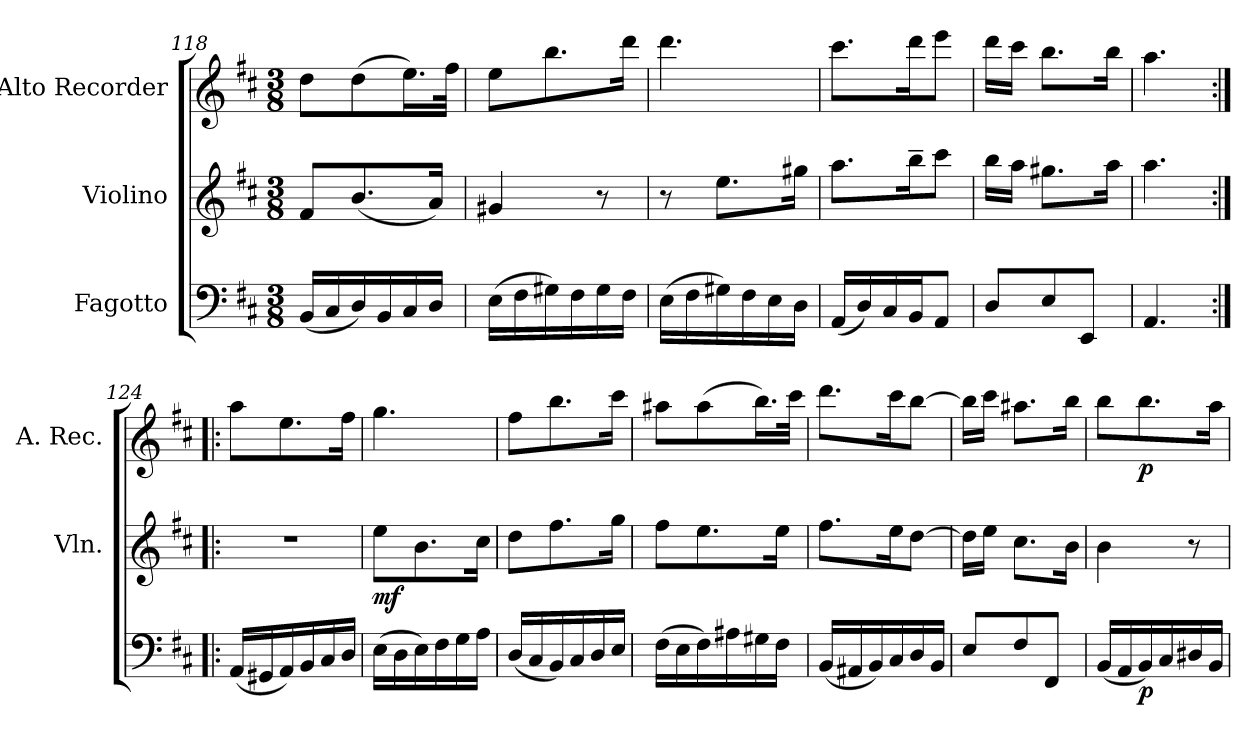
**kern	**dynam	**kern	**dynam	**kern	**dynam
*part3	*part3	*part2	*part2	*part1	*part1
*staff3	*staff3	*staff2	*staff2	*staff1	*staff1
*I"Fagotto	*	*I"Violino	*	*I"Alto Recorder	*
*	*	*I'Vln.	*	*I'A. Rec.	*
*clefF4	*	*clefG2	*	*clefG2	*
*k[f#c#]	*	*k[f#c#]	*	*k[f#c#]	*
*M3/8	*	*M3/8	*	*M3/8	*
=118	=118	=118	=118	=118	=118
(16BB/LL	.	8f#/L	.	8dd\L	.
16C#/	.	.	.	.	.
16D/)	.	(8.b/	.	(>8dd\	.
16BB/	.	.	.	.	.
16C#/	.	.	.	16.ee\L)	.
16D/JJ	.	16a/Jk)	.	.	.
.	.	.	.	32ff#\JJk	.
=119	=119	=119	=119	=119	=119
(>16E\LL	.	4g#X/	.	8ee\L	.
16F#\	.	.	.	.	.
16G#X\)	.	.	.	8.bb\	.
16F#\	.	.	.	.	.
16G#\	.	8r	.	.	.
16F#\JJ	.	.	.	16ddd\Jk	.
=120	=120	=120	=120	=120	=120
(>16E\LL	.	8r	.	4.ddd\	.
16F#\	.	.	.	.	.
16G#X\)	.	8.ee\L	.	.	.
16F#\	.	.	.	.	.
16E\	.	.	.	.	.
16D\JJ	.	16gg#X\Jk	.	.	.
=121	=121	=121	=121	=121	=121
(16AA/LL	.	8.aa\L	.	8.ccc#\L	.
16D/)	.	.	.	.	.
16C#/	.	.	.	.	.
16BB/J	.	16bb~\K	.	16ddd\K	.
8AA/J	.	8ccc#\J	.	8eee\J	.
=122	=122	=122	=122	=122	=122
8D/L	.	16bb\LL	.	16ddd\LL	.
.	.	16aa\JJ	.	16ccc#\JJ	.
8E/	.	8.gg#X\L	.	8.bb\L	.
8EE/J	.	.	.	.	.
.	.	16aa\Jk	.	16bb\Jk	.
=123	=123	=123	=123	=123	=123
4.AA/	.	4.aa\	.	4.aa\	.
=124:|!|:	=124:|!|:	=124:|!|:	=124:|!|:	=124:|!|:	=124:|!|:
(16AA/LL	.	4.r	.	8aa\L	.
16GG#X/	.	.	.	.	.
16AA/)	.	.	.	8.ee\	.
16BB/	.	.	.	.	.
16C#/	.	.	.	.	.
16D/JJ	.	.	.	16ff#\Jk	.
=125	=125	=125	=125	=125	=125
!	!	!	!LO:DY:b	!	!
(>16E\LL	.	8ee\L	mf	4.gg\	.
16D\	.	.	.	.	.
16E\)	.	8.b\	.	.	.
16F#\	.	.	.	.	.
16G\	.	.	.	.	.
16A\JJ	.	16cc#\Jk	.	.	.
=126	=126	=126	=126	=126	=126
(16D/LL	.	8dd\L	.	8ff#\L	.
16C#/	.	.	.	.	.
16BB/)	.	8.ff#\	.	8.bb\	.
16C#/	.	.	.	.	.
16D/	.	.	.	.	.
16E/JJ	.	16gg\Jk	.	16ccc#\Jk	.
=127	=127	=127	=127	=127	=127
(>16F#\LL	.	8ff#\L	.	8aa#X\L	.
16E\	.	.	.	.	.
16F#\)	.	8.ee\	.	(>8aa#\	.
16A#X\	.	.	.	.	.
16G#X\	.	.	.	16.bb\L)	.
16F#\JJ	.	16ee\Jk	.	.	.
.	.	.	.	32ccc#\JJk	.
=128	=128	=128	=128	=128	=128
(16BB/LL	.	8.ff#\L	.	8.ddd\L	.
16AA#X/	.	.	.	.	.
16BB/)	.	.	.	.	.
16C#/	.	16ee\K	.	16ccc#\K	.
16D/	.	[8dd\J	.	[8bb\J	.
16BB/JJ	.	.	.	.	.
!!LO:LB:g=z
=129	=129	=129	=129	=129	=129
8E/L	.	16dd\LL]	.	16bb\LL]	.
.	.	16ee\JJ	.	16ccc#\JJ	.
8F#/	.	8.cc#\L	.	8.aa#X\L	.
8FF#/J	.	.	.	.	.
.	.	16b\Jk	.	16bb\Jk	.
=130	=130	=130	=130	=130	=130
(16BB/LL	.	4b\	.	8bb\L	.
16AA/	.	.	.	.	.
!	!LO:DY:b	!	!	!	!LO:DY:b
16BB/)	p	.	.	8.bb\	p
16C#/	.	.	.	.	.
16D#X/	.	8r	.	.	.
16BB/JJ	.	.	.	16aa\Jk	.
=	=	=	=	=	=
*-	*-	*-	*-	*-	*-
